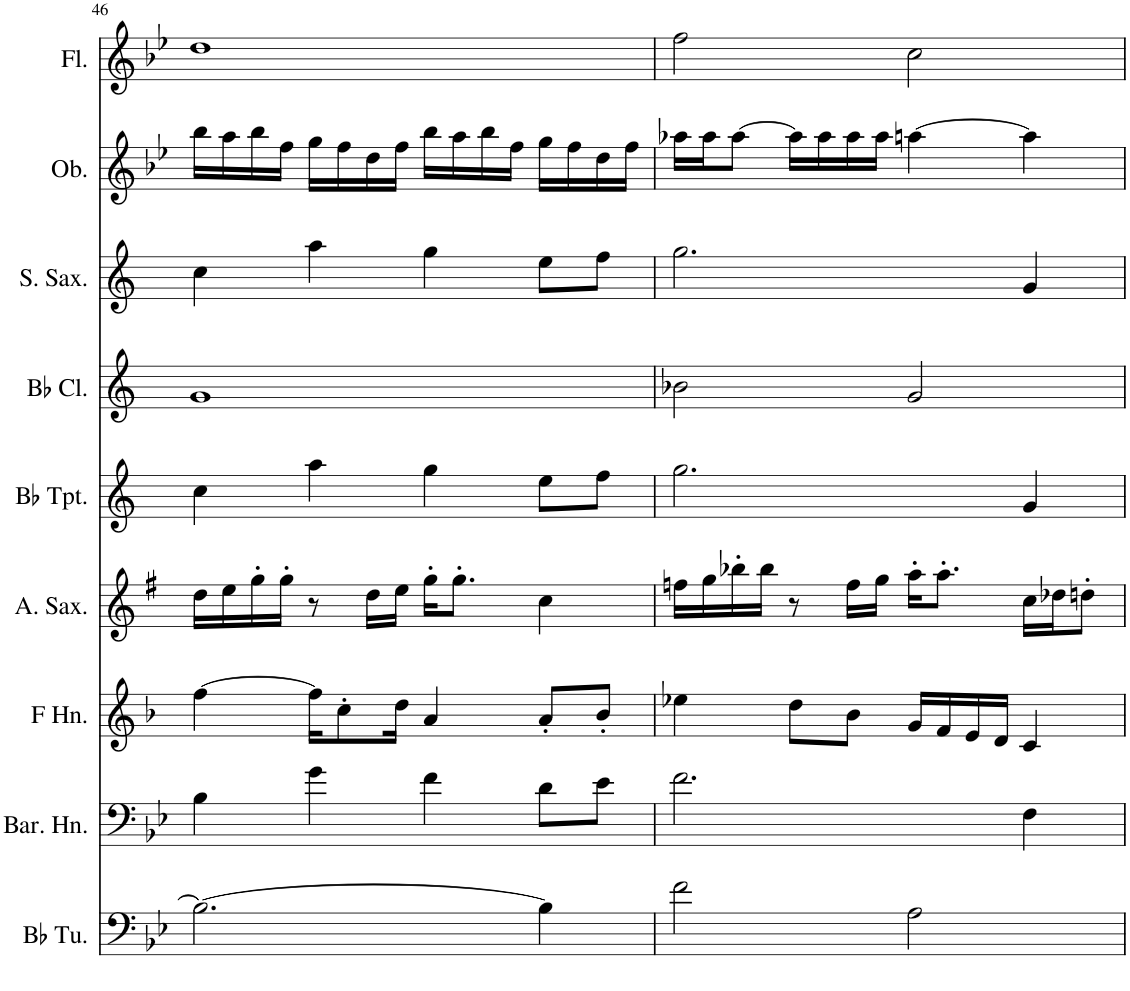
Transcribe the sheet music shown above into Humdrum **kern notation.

**kern	**kern	**kern	**kern	**kern	**kern	**kern	**kern	**kern
*part9	*part8	*part7	*part6	*part5	*part4	*part3	*part2	*part1
*staff9	*staff8	*staff7	*staff6	*staff5	*staff4	*staff3	*staff2	*staff1
*I"Bb Tuba	*I"Baritone Horn	*I"Horn in F	*I"Alto Saxophone	*I"Bb Trumpet	*I"Bb Clarinet	*I"Soprano Saxophone	*I"Oboe	*I"Flute
*I'Bb Tu.	*I'Bar. Hn.	*	*I'A. Sax.	*I'Bb Tpt.	*I'Bb Cl.	*I'S. Sax.	*I'Ob.	*I'Fl.
!!LO:PB:g=z
*clefF4	*clefF4	*clefG2	*clefG2	*clefG2	*clefG2	*clefG2	*clefG2	*clefG2
*	*Trd4c7	*Trd4c7	*Trd5c9	*Trd1c2	*Trd1c2	*Trd1c2	*	*
*k[b-e-]	*k[b-e-]	*k[b-]	*k[f#]	*k[]	*k[]	*k[]	*k[b-e-]	*k[b-e-]
*M4/4	*M4/4	*M4/4	*M4/4	*M4/4	*M4/4	*M4/4	*M4/4	*M4/4
=46	=46	=46	=46	=46	=46	=46	=46	=46
2.B-\_	4B-\	[4ff\	16dd\LL	4cc\	1g	4cc\	16bb-\LL	1dd
.	.	.	16ee\	.	.	.	16aa\	.
.	.	.	16gg'\	.	.	.	16bb-\	.
.	.	.	16gg'\JJ	.	.	.	16ff\JJ	.
.	4g\	16ff\KL]	8r	4aa\	.	4aa\	16gg\LL	.
.	.	8cc'\	.	.	.	.	16ff\	.
.	.	.	16dd\LL	.	.	.	16dd\	.
.	.	16dd\Jk	16ee\JJ	.	.	.	16ff\JJ	.
.	4f\	4a/	16gg'\KL	4gg\	.	4gg\	16bb-\LL	.
.	.	.	8.gg'\J	.	.	.	16aa\	.
.	.	.	.	.	.	.	16bb-\	.
.	.	.	.	.	.	.	16ff\JJ	.
4B-\]	8d\L	8a'/L	4cc\	8ee\L	.	8ee\L	16gg\LL	.
.	.	.	.	.	.	.	16ff\	.
.	8e-\J	8b-'/J	.	8ff\J	.	8ff\J	16dd\	.
.	.	.	.	.	.	.	16ff\JJ	.
=47	=47	=47	=47	=47	=47	=47	=47	=47
2f\	2.f\	4ee-X\	16ffn\LL	2.gg\	2b-X\	2.gg\	16aa-X\LL	2ff\
.	.	.	16gg\	.	.	.	16aa-\J	.
.	.	.	16bb-X'\	.	.	.	[8aa-\J	.
.	.	.	16bb-\JJ	.	.	.	.	.
.	.	8dd\L	8r	.	.	.	16aa-\LL]	.
.	.	.	.	.	.	.	16aa-\	.
.	.	8b-\J	16ff\LL	.	.	.	16aa-\	.
.	.	.	16gg\JJ	.	.	.	16aa-\JJ	.
2A\	.	16g/LL	16aa'\KL	.	2g/	.	[4aan\	2cc\
.	.	16f/	8.aa'\J	.	.	.	.	.
.	.	16e/	.	.	.	.	.	.
.	.	16d/JJ	.	.	.	.	.	.
.	4F\	4c/	16cc\LL	4g/	.	4g/	4aa\]	.
.	.	.	16dd-X\J	.	.	.	.	.
.	.	.	8ddn'\J	.	.	.	.	.
=	=	=	=	=	=	=	=	=
*-	*-	*-	*-	*-	*-	*-	*-	*-
